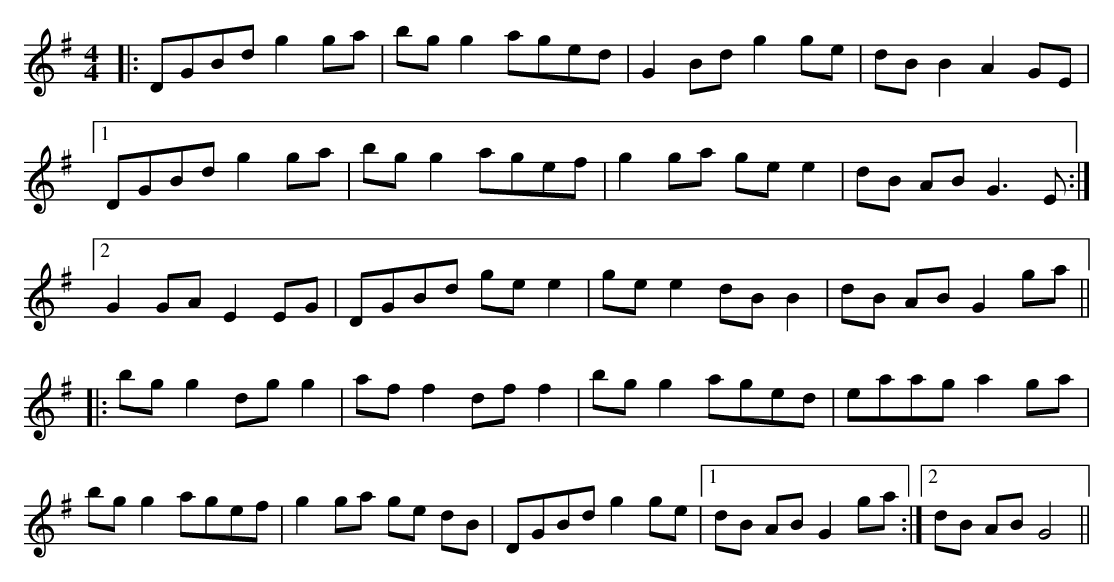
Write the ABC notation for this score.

X:1
M:4/4
K:G
|: DGBd g2 ga| bg g2 aged| G2 Bd g2 ge| dB B2 A2 GE|
[1 DGBd g2 ga| bg g2 agef| g2 ga ge e2|dB AB G3 E:|
[2 G2 GA E2 EG| DGBd ge e2|ge e2 dB B2| dB AB G2 ga||
|: bg g2 dg g2| af f2 df f2| bg g2 aged| eaag a2 ga|
 bg g2 agef| g2 ga ge dB| DGBd g2 ge|1 dB AB G2 ga:|2 dB AB G4||
